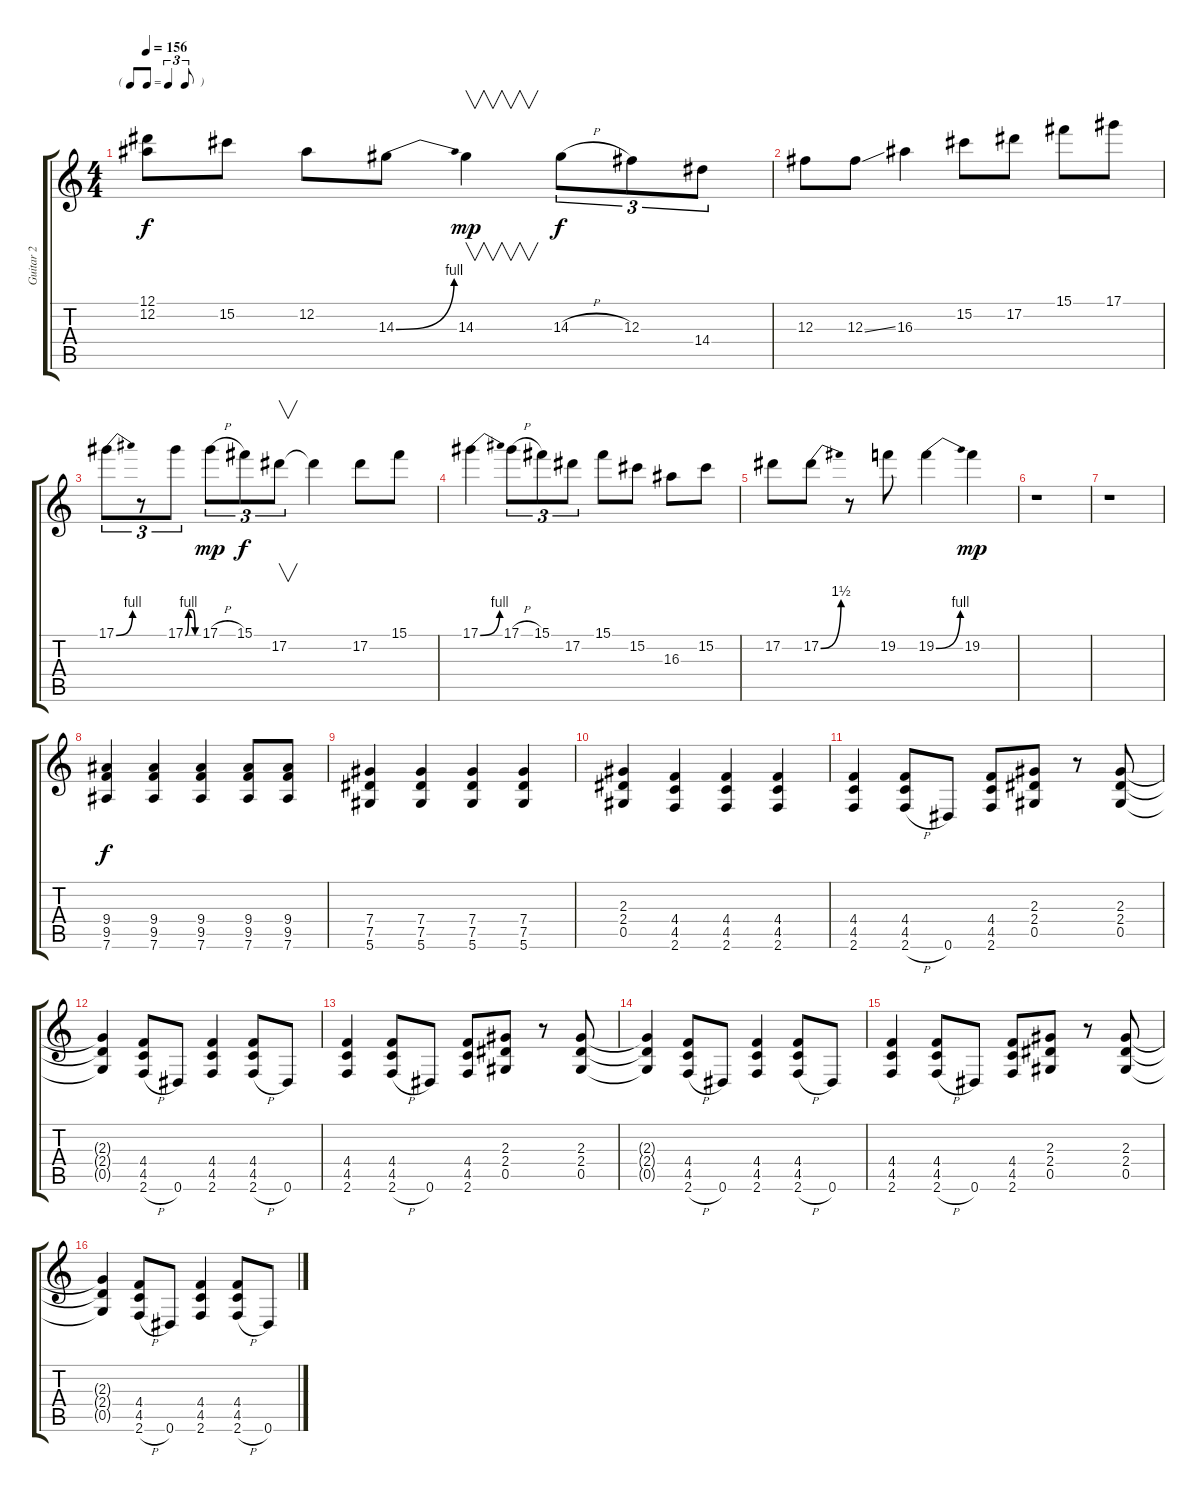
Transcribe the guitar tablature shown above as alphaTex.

\track ("Guitar 2" "Guitar 2") {instrument distortionguitar}
\staff {score tabs}
\tuning (Eb4 Bb3 Gb3 Db3 Ab2 Eb2) {hide}
\ts (4 4)
\tf triplet8th
\tempo 156
\clef g2
\ks c
(12.1 12.2).8{dy f} 15.2.8 12.2.8 14.3{be (bend 0 0 60 4)}.8 14.3.4{v dy mp} 14.3{h}.8{tu (3 2) dy f} 12.3.8{tu (3 2)} 14.4.8{tu (3 2)} |
12.3.8 12.3{ss}.8 16.3.4 15.2.8 17.2.8 15.1.8 17.1.8 |
17.1{be (bend 0 0 60 4)}.8{tu (3 2)} r.8{tu (3 2)} 17.1{be (custom 0 0 15 4 30 4 45 0 60 0)}.8{tu (3 2)} 17.1{h}.8{tu (3 2) dy mp} 15.1.8{tu (3 2) dy f} 17.2.8{v tu (3 2)} 17.2{t}.4 17.2.8 15.1.8 |
17.1{be (bend 0 0 60 4)}.4 17.1{h}.8{tu (3 2)} 15.1.8{tu (3 2)} 17.2.8{tu (3 2)} 15.1.8 15.2.8 16.3.8 15.2.8 |
17.2.8 17.2{be (bend 0 0 60 6)}.8 r.8 19.2.8 19.2{be (bend 0 0 60 4)}.4 19.2.4{dy mp} |
r.1 |
r.1 |
(9.4 9.5 7.6).4{dy f} (9.4 9.5 7.6).4 (9.4 9.5 7.6).4 (9.4 9.5 7.6).8 (9.4 9.5 7.6).8 |
(7.4 7.5 5.6).4 (7.4 7.5 5.6).4 (7.4 7.5 5.6).4 (7.4 7.5 5.6).4 |
(2.3 2.4 0.5).4 (4.4 4.5 2.6).4 (4.4 4.5 2.6).4 (4.4 4.5 2.6).4 |
(4.4 4.5 2.6).4 (4.4 4.5 2.6{h}).8 0.6.8 (4.4 4.5 2.6).8 (2.3 2.4 0.5).8 r.8 (2.3 2.4 0.5).8 |
(2.3{t} 2.4{t} 0.5{t}).4 (4.4 4.5 2.6{h}).8 0.6.8 (4.4 4.5 2.6).4 (4.4 4.5 2.6{h}).8 0.6.8 |
(4.4 4.5 2.6).4 (4.4 4.5 2.6{h}).8 0.6.8 (4.4 4.5 2.6).8 (2.3 2.4 0.5).8 r.8 (2.3 2.4 0.5).8 |
(2.3{t} 2.4{t} 0.5{t}).4 (4.4 4.5 2.6{h}).8 0.6.8 (4.4 4.5 2.6).4 (4.4 4.5 2.6{h}).8 0.6.8 |
(4.4 4.5 2.6).4 (4.4 4.5 2.6{h}).8 0.6.8 (4.4 4.5 2.6).8 (2.3 2.4 0.5).8 r.8 (2.3 2.4 0.5).8 |
(2.3{t} 2.4{t} 0.5{t}).4 (4.4 4.5 2.6{h}).8 0.6.8 (4.4 4.5 2.6).4 (4.4 4.5 2.6{h}).8 0.6.8
